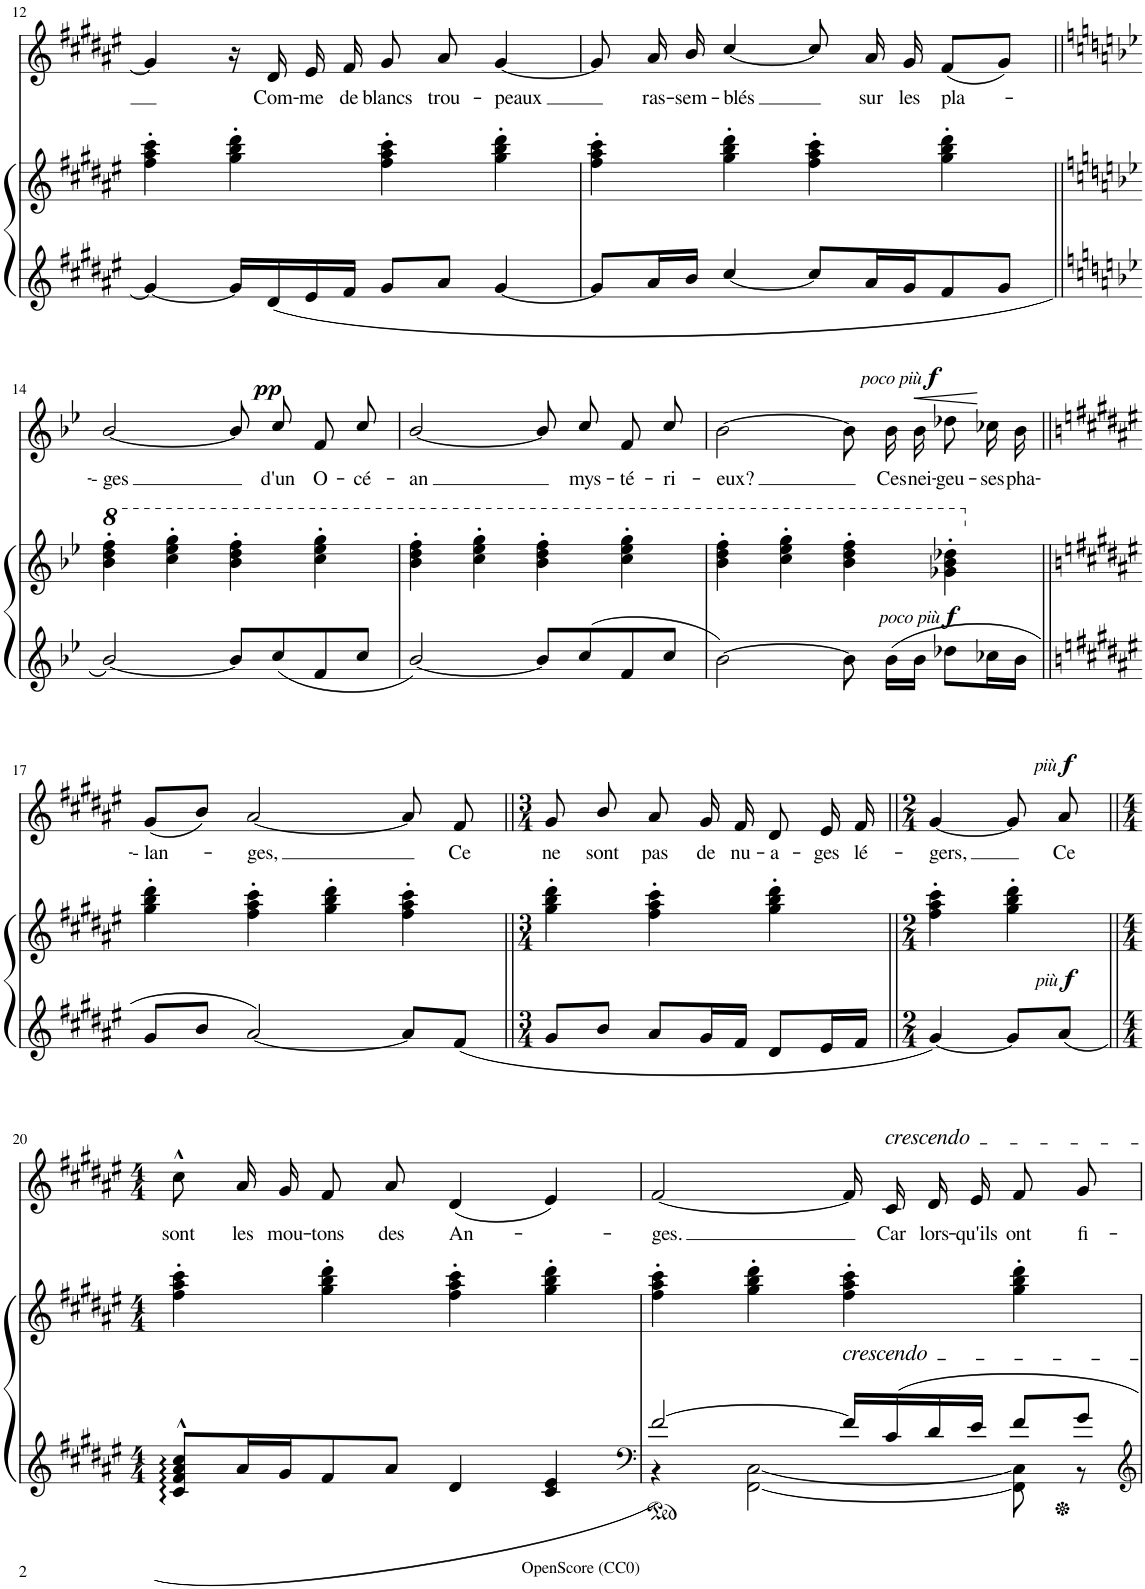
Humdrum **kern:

**kern	**kern	**dynam	**kern	**text	**dynam
*part2	*part2	*part2	*part1	*part1	*part1
*staff3	*staff2	*staff2/3	*staff1	*staff1	*staff1
*I"Piano	*	*	*I"Chant Voice	*	*
*I'Pno	*	*	*	*	*
!!LO:PB:g=z
*clefG2	*clefG2	*	*clefG2	*	*
*k[f#c#g#d#a#e#]	*k[f#c#g#d#a#e#]	*	*k[f#c#g#d#a#e#]	*	*
*M4/4	*M4/4	*	*M4/4	*	*
=12	=12	=12	=12	=12	=12
4g#/_	4ff#\' 4aa#\' 4ccc#\'	.	4g#/]	.	.
16g#/LL]	4gg#\' 4bb\' 4ddd#\'	.	16r	.	.
!	!	!	!	!LO:LY:b	!
16d#/	.	.	16d#/	Com-	.
!	!	!	!	!LO:LY:b	!
16e#/	.	.	16e#/	-me	.
!	!	!	!	!LO:LY:b	!
16f#/JJ	.	.	16f#/	de	.
!	!	!	!	!LO:LY:b	!
8g#/L	4ff#\' 4aa#\' 4ccc#\'	.	8g#/	blancs	.
!	!	!	!	!LO:LY:b	!
8a#/J	.	.	8a#/	trou-	.
!	!	!	!	!LO:LY:b	!
[4g#/	4gg#\' 4bb\' 4ddd#\'	.	[4g#/	-peaux	.
=13	=13	=13	=13	=13	=13
8g#/L]	4ff#\' 4aa#\' 4ccc#\'	.	8g#/]	.	.
!	!	!	!	!LO:LY:b	!
16a#/L	.	.	16a#/	ras-	.
!	!	!	!	!LO:LY:b	!
16b/JJ	.	.	16b/	-sem-	.
!	!	!	!	!LO:LY:b	!
[4cc#/	4gg#\' 4bb\' 4ddd#\'	.	[4cc#/	-blés	.
8cc#/L]	4ff#\' 4aa#\' 4ccc#\'	.	8cc#/]	.	.
!	!	!	!	!LO:LY:b	!
16a#/L	.	.	16a#/	sur	.
!	!	!	!	!LO:LY:b	!
16g#/J	.	.	16g#/	les	.
!	!	!	!	!LO:LY:b	!
8f#/	4gg#\' 4bb\' 4ddd#\'	.	(8f#/L	pla-	.
8g#/J	.	.	8g#/J)	.	.
!!LO:LB:g=z
=14||	=14||	=14||	=14||	=14||	=14||
*k[b-e-]	*k[b-e-]	*	*k[b-e-]	*	*
*	*8va	*	*	*	*
!	!	!	!	!LO:LY:b	!
[2b-/	4bb-\' 4ddd\' 4fff\'	.	[2b-/	-- ges	.
.	4ccc\' 4eee-\' 4ggg\'	.	.	.	.
8b-/L]	4bb-\' 4ddd\' 4fff\'	.	8b-/]	.	.
!	!	!	!	!LO:LY:b	!LO:DY:a
8cc/	.	.	8cc/	d'un	pp
!	!	!	!	!LO:LY:b	!
8f/	4ccc\' 4eee-\' 4ggg\'	.	8f/	O-	.
!	!	!	!	!LO:LY:b	!
8cc/J	.	.	8cc/	-cé-	.
=15	=15	=15	=15	=15	=15
!	!	!	!	!LO:LY:b	!
[2b-/	4bb-\' 4ddd\' 4fff\'	.	[2b-/	-an	.
.	4ccc\' 4eee-\' 4ggg\'	.	.	.	.
8b-/L]	4bb-\' 4ddd\' 4fff\'	.	8b-/]	.	.
!	!	!	!	!LO:LY:b	!
8cc/	.	.	8cc/	mys-	.
!	!	!	!	!LO:LY:b	!
8f/	4ccc\' 4eee-\' 4ggg\'	.	8f/	-té-	.
!	!	!	!	!LO:LY:b	!
8cc/J	.	.	8cc/	-ri-	.
=16	=16	=16	=16	=16	=16
!	!	!	!	!LO:LY:b	!
[2b-\	4bb-\' 4ddd\' 4fff\'	.	[2b-\	-eux?	.
.	4ccc\' 4eee-\' 4ggg\'	.	.	.	.
8b-\]	4bb-\' 4ddd\' 4fff\'	.	8b-\]	.	.
!	!	!	!	!LO:LY:b	!LO:DY:a
!	!	!	!	!	!LO:DY:n=1:a
16b-\LL	.	.	16b-\	Ces	other-dynamics f
!	!	!	!	!LO:LY:b	!LO:HP:b
16b-\JJ	.	.	16b-\	nei-	<
!	!	!LO:DY:b	!	!LO:LY:b	!
!	!	!LO:DY:n=1:b	!	!	!
8dd-X\L	4gg-X\' 4bb-\' 4ddd-X\'	other-dynamics f	8dd-X\	-geu-	.
!	!	!	!	!LO:LY:b	!
16cc-X\L	.	.	16cc-X\	-ses	[
!	!	!	!	!LO:LY:b	!
16b-\JJ	.	.	16b-\	pha-	.
!!LO:LB:g=z
=17||	=17||	=17||	=17||	=17||	=17||
*k[f#c#g#d#a#e#]	*k[f#c#g#d#a#e#]	*	*k[f#c#g#d#a#e#]	*	*
*	*X8va	*	*	*	*
!	!	!	!	!LO:LY:b	!
8g#/L	4gg#\' 4bb\' 4ddd#\'	.	(8g#/L	-- lan-	.
8b/J	.	.	8b/J)	.	.
!	!	!	!	!LO:LY:b	!
[2a#/	4ff#\' 4aa#\' 4ccc#\'	.	[2a#/	-ges,	.
.	4gg#\' 4bb\' 4ddd#\'	.	.	.	.
8a#/L]	4ff#\' 4aa#\' 4ccc#\'	.	8a#/]	.	.
!	!	!	!	!LO:LY:b	!
8f#/J	.	.	8f#/	Ce	.
=18||	=18||	=18||	=18||	=18||	=18||
*M3/4	*M3/4	*	*M3/4	*	*
!	!	!	!	!LO:LY:b	!
8g#/L	4gg#\' 4bb\' 4ddd#\'	.	8g#/	ne	.
!	!	!	!	!LO:LY:b	!
8b/J	.	.	8b/	sont	.
!	!	!	!	!LO:LY:b	!
8a#/L	4ff#\' 4aa#\' 4ccc#\'	.	8a#/	pas	.
!	!	!	!	!LO:LY:b	!
16g#/L	.	.	16g#/	de	.
!	!	!	!	!LO:LY:b	!
16f#/JJ	.	.	16f#/	nu-	.
!	!	!	!	!LO:LY:b	!
8d#/L	4gg#\' 4bb\' 4ddd#\'	.	8d#/	-a-	.
!	!	!	!	!LO:LY:b	!
16e#/L	.	.	16e#/	-ges	.
!	!	!	!	!LO:LY:b	!
16f#/JJ	.	.	16f#/	lé-	.
=19||	=19||	=19||	=19||	=19||	=19||
*M2/4	*M2/4	*	*M2/4	*	*
!	!	!	!	!LO:LY:b	!
*	*^	*	*	*	*
[4g#/	4ff#\' 4aa#\' 4ccc#\'	4.ryy	.	[4g#/	-gers,	.
8g#/L]	4gg#\' 4bb\' 4ddd#\'	.	.	8g#/]	.	.
!	!	!	!LO:DY:b	!	!LO:LY:b	!
!	!	!	!LO:DY:n=1:b	!	!	!LO:DY:a
!	!	!	!	!	!	!LO:DY:n=1:a
8a#/J	.	8ryy	other-dynamics f	8a#/	Ce	other-dynamics f
*	*v	*v	*	*	*	*
!!LO:LB:g=z
=20||	=20||	=20||	=20||	=20||	=20||
*M4/4	*M4/4	*	*M4/4	*	*
*	*^	*	*	*	*
!	!	!	!	!	!LO:LY:b	!
*	*v	*v	*	*	*	*
8c#/^^ 8f#/^^ 8a#/^^ 8cc#/^^L	4ff#\' 4aa#\' 4ccc#\'	.	8cc#^^\	sont	.
!	!	!	!	!LO:LY:b	!
16a#/L	.	.	16a#/	les	.
!	!	!	!	!LO:LY:b	!
16g#/J	.	.	16g#/	mou-	.
!	!	!	!	!LO:LY:b	!
8f#/	4gg#\' 4bb\' 4ddd#\'	.	8f#/	-tons	.
!	!	!	!	!LO:LY:b	!
8a#/J	.	.	8a#/	des	.
!	!	!	!	!LO:LY:b	!
4d#/	4ff#\' 4aa#\' 4ccc#\'	.	(4d#/	An-	.
4c#/ 4e#/	4gg#\' 4bb\' 4ddd#\'	.	4e#/)	.	.
=21	=21	=21	=21	=21	=21
*clefF4	*	*	*	*	*
*^	*	*	*	*	*
!	!	!	!	!	!LO:LY:b	!
[2f#/	4r	4ff#\' 4aa#\' 4ccc#\'	.	[2f#/	-ges.	.
.	[2FF#\ [2C#\	4gg#\' 4bb\' 4ddd#\'	.	.	.	.
!	!	!LO:TX:b:i:t=crescendo	!	!	!	!
16f#/LL]	.	4ff#\' 4aa#\' 4ccc#\'	.	16f#/]	.	.
!	!	!	!	!LO:TX:a:i:t=crescendo	!	!
!	!	!	!	!	!LO:LY:b	!
16c#/	.	.	.	16c#/	Car	.
!	!	!	!	!	!LO:LY:b	!
16d#/	.	.	.	16d#/	lors-	.
!	!	!	!	!	!LO:LY:b	!
16e#/JJ	.	.	.	16e#/	-qu'ils	.
!	!	!	!	!	!LO:LY:b	!
8f#/L	8FF#\] 8C#\]	4gg#\' 4bb\' 4ddd#\'	.	8f#/	ont	.
!	!	!	!	!	!LO:LY:b	!
8g#/J	8r	.	.	8g#/	fi-	.
*v	*v	*	*	*	*	*
=	=	=	=	=	=
*-	*-	*-	*-	*-	*-
